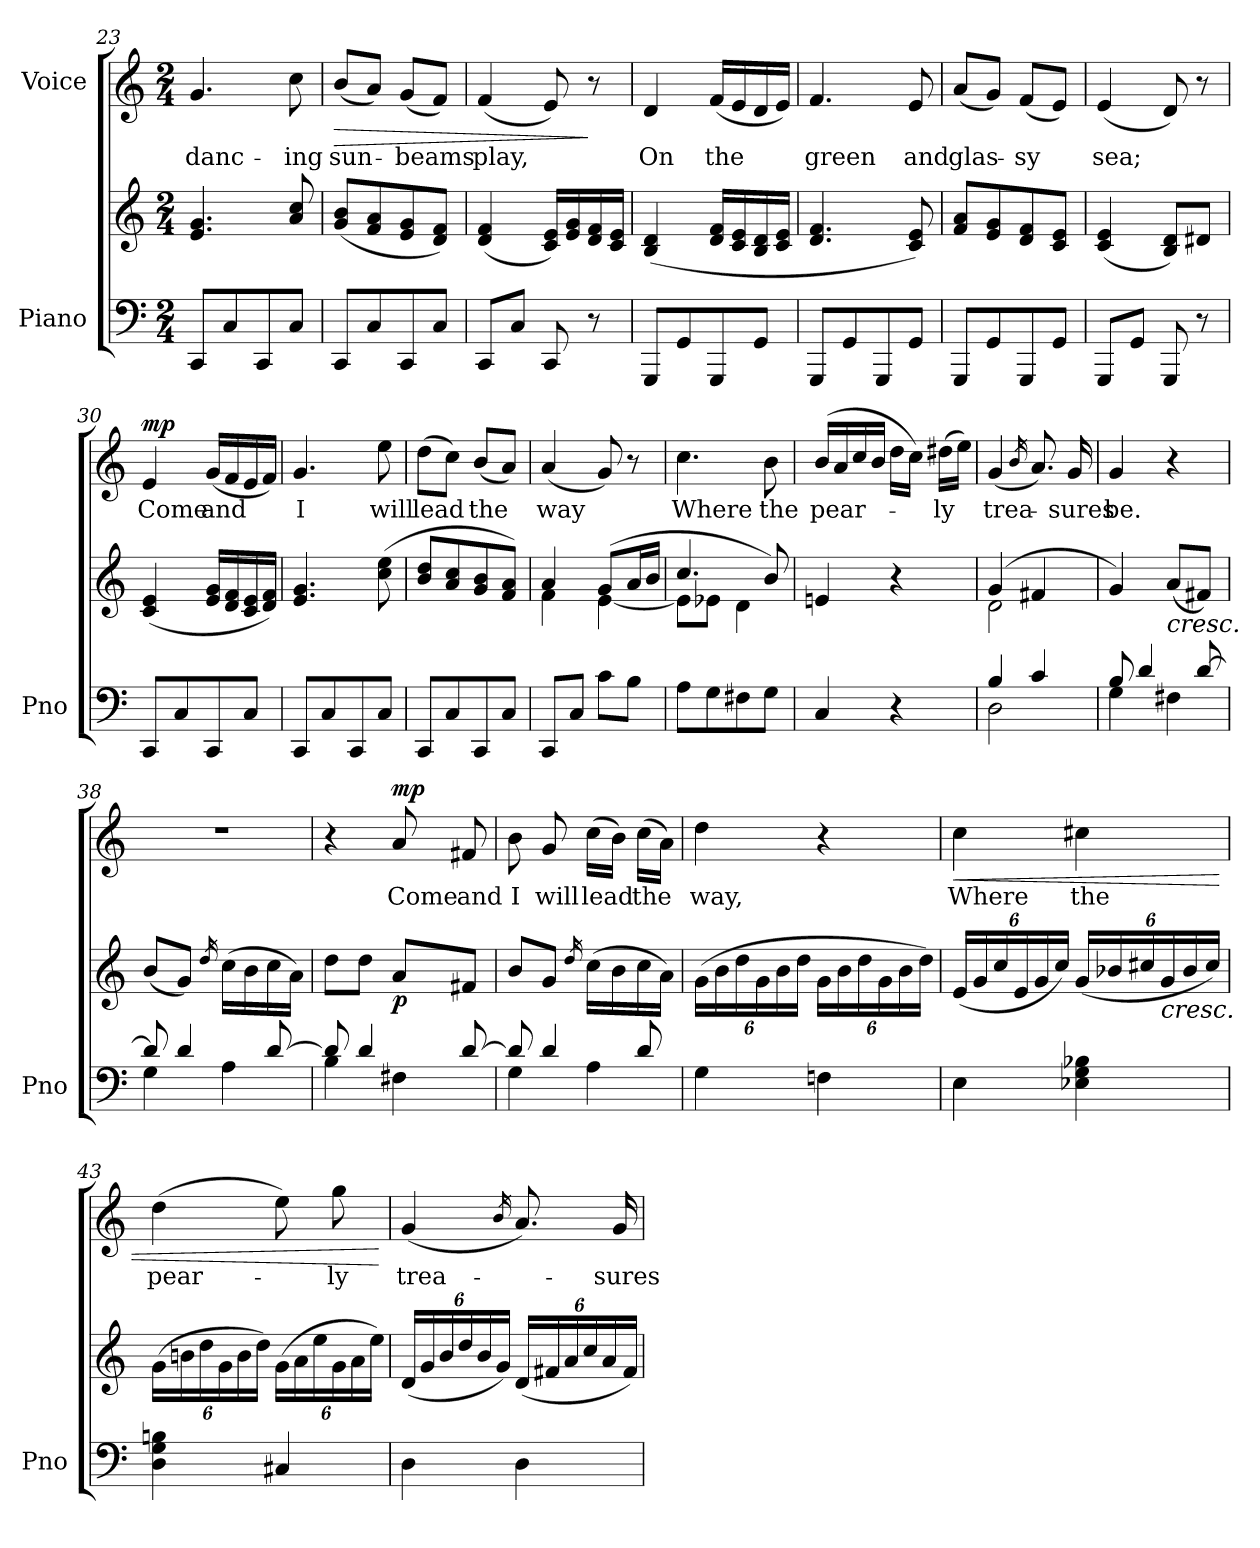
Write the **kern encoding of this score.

**kern	**kern	**dynam	**kern	**text	**dynam
*part2	*part2	*part2	*part1	*part1	*part1
*staff3	*staff2	*staff2/3	*staff1	*staff1	*staff1
*I"Piano	*	*	*I"Voice	*	*
*I'Pno	*	*	*	*	*
*clefF4	*clefG2	*	*clefG2	*	*
*k[]	*k[]	*	*k[]	*	*
*M2/4	*M2/4	*	*M2/4	*	*
=23	=23	=23	=23	=23	=23
!	!	!	!	!LO:LY:b	!
8CC/L	4.e/ 4.g/	.	4.g/	danc-	.
8C/	.	.	.	.	.
8CC/	.	.	.	.	.
!	!	!	!	!LO:LY:b	!
8C/J	8a/ 8cc/	.	8cc\	-ing	.
!!LO:LB:g=z
=24	=24	=24	=24	=24	=24
!	!	!	!	!LO:LY:b	!LO:HP:b
8CC/L	(<8g/ 8b/L	.	(<8b/L	sun-	>
8C/	8f/ 8a/	.	8a/J)	.	.
!	!	!	!	!LO:LY:b	!
8CC/	8e/ 8g/	.	(<8g/L	-beams	.
8C/J	8d/ 8f/J)	.	8f/J)	.	.
=25	=25	=25	=25	=25	=25
!	!	!	!	!LO:LY:b	!
8CC/L	(<4d/ 4f/	.	(<4f/	play,	.
8C/J	.	.	.	.	.
8CC/	16c/ 16e/LL)	.	8e/)	.	.
.	16e/ 16g/	.	.	.	.
8r	16d/ 16f/	.	8r	.	]
.	16c/ 16e/JJ	.	.	.	.
=26	=26	=26	=26	=26	=26
!	!	!	!	!LO:LY:b	!
8GGG/L	(<4B/ 4d/	.	4d/	On	.
8GG/	.	.	.	.	.
!	!	!	!	!LO:LY:b	!
8GGG/	16d/ 16f/LL	.	(<16f/LL	the	.
.	16c/ 16e/	.	16e/	.	.
8GG/J	16B/ 16d/	.	16d/	.	.
.	16c/ 16e/JJ	.	16e/JJ)	.	.
=27	=27	=27	=27	=27	=27
!	!	!	!	!LO:LY:b	!
8GGG/L	4.d/ 4.f/	.	4.f/	green	.
8GG/	.	.	.	.	.
8GGG/	.	.	.	.	.
!	!	!	!	!LO:LY:b	!
8GG/J	8c/ 8e/)	.	8e/	and	.
=28	=28	=28	=28	=28	=28
!	!	!	!	!LO:LY:b	!
8GGG/L	8f/ 8a/L	.	(<8a/L	glas-	.
8GG/	8e/ 8g/	.	8g/J)	.	.
!	!	!	!	!LO:LY:b	!
8GGG/	8d/ 8f/	.	(<8f/L	-sy	.
8GG/J	8c/ 8e/J	.	8e/J)	.	.
!!LO:LB:g=z
=29	=29	=29	=29	=29	=29
!	!	!	!	!LO:LY:b	!
8GGG/L	(<4c/ 4e/	.	(<4e/	sea;	.
8GG/J	.	.	.	.	.
8GGG/	8B/ 8d/L)	.	8d/)	.	.
8r	8d#X/J	.	8r	.	.
=30	=30	=30	=30	=30	=30
!	!	!	!	!LO:LY:b	!LO:DY:a
8CC/L	(<4c/ 4e/	.	4e/	Come	mp
8C/	.	.	.	.	.
!	!	!	!	!LO:LY:b	!
8CC/	16e/ 16g/LL	.	(<16g/LL	and	.
.	16d/ 16f/	.	16f/	.	.
8C/J	16c/ 16e/	.	16e/	.	.
.	16d/ 16f/JJ)	.	16f/JJ)	.	.
=31	=31	=31	=31	=31	=31
!	!	!	!	!LO:LY:b	!
8CC/L	4.e/ 4.g/	.	4.g/	I	.
8C/	.	.	.	.	.
8CC/	.	.	.	.	.
!	!	!	!	!LO:LY:b	!
8C/J	(>8cc\ 8ee\	.	8ee\	will	.
=32	=32	=32	=32	=32	=32
!	!	!	!	!LO:LY:b	!
8CC/L	8b/ 8dd/L	.	(>8dd\L	lead	.
8C/	8a/ 8cc/	.	8cc\J)	.	.
!	!	!	!	!LO:LY:b	!
8CC/	8g/ 8b/	.	(<8b/L	the	.
8C/J	8f/ 8a/J)	.	8a/J)	.	.
=33	=33	=33	=33	=33	=33
*	*^	*	*	*	*
!	!	!	!	!	!LO:LY:b	!
8CC/L	4a/	4f\	.	(<4a/	way	.
8C/J	.	.	.	.	.	.
8c\L	(>8g/L	[4e\	.	8g/)	.	.
8B\J	16a/L	.	.	8r	.	.
.	16b/JJ	.	.	.	.	.
!!LO:LB:g=z
=34	=34	=34	=34	=34	=34	=34
!	!	!	!	!	!LO:LY:b	!
8A\L	4.cc/	8e\L]	.	4.cc\	Where	.
8G\	.	8e-X\J	.	.	.	.
8F#X\	.	4d\	.	.	.	.
!	!	!	!	!	!LO:LY:b	!
8G\J	8b/)	.	.	8b\	the	.
*	*v	*v	*	*	*	*
=35	=35	=35	=35	=35	=35
!	!	!	!	!LO:LY:b	!
4C/	4en/	.	(>16b/LL	pear-	.
.	.	.	16a/	.	.
.	.	.	16cc/	.	.
.	.	.	16b/JJ	.	.
4r	4r	.	16dd\LL	.	.
.	.	.	16cc\JJ)	.	.
!	!	!	!	!LO:LY:b	!
.	.	.	(>16dd#X\LL	-ly	.
.	.	.	16ee\JJ)	.	.
=36	=36	=36	=36	=36	=36
*^	*^	*	*	*	*
!	!	!	!	!	!	!LO:LY:b	!
4B/	2D\	(>4g/	2d\	.	(<4g/	trea-	.
.	.	.	.	.	16qb/	.	.
4c/	.	4f#X/	.	.	8.a/)	.	.
!	!	!	!	!	!	!LO:LY:b	!
.	.	.	.	.	16g/	-sures	.
*	*	*v	*v	*	*	*	*
=37	=37	=37	=37	=37	=37	=37
!	!	!	!	!	!LO:LY:b	!
8B/	4G\	4g/)	.	4g/	be.	.
4d/	.	.	.	.	.	.
!	!	!LO:TX:b:i:t=cresc.	!	!	!	!
.	4F#X\	(<8a/L	.	4r	.	.
[8d/	.	8f#X/J)	.	.	.	.
=38	=38	=38	=38	=38	=38	=38
8d/]	4G\	(<8b/L	.	2r	.	.
4d/	.	8g/J)	.	.	.	.
.	.	16qdd/	.	.	.	.
.	4A\	(>16cc\LL	.	.	.	.
.	.	16b\	.	.	.	.
[8d/	.	16cc\	.	.	.	.
.	.	16a\JJ)	.	.	.	.
!!LO:PB:g=z
=39	=39	=39	=39	=39	=39	=39
8d/]	4B\	8dd\L	.	4r	.	.
4d/	.	8dd\J	.	.	.	.
!	!	!	!LO:DY:b	!	!LO:LY:b	!LO:DY:a
.	4F#X\	8a/L	p	8a/	Come	mp
!	!	!	!	!	!LO:LY:b	!
[8d/	.	8f#X/J	.	8f#X/	and	.
=40	=40	=40	=40	=40	=40	=40
!	!	!	!	!	!LO:LY:b	!
8d/]	4G\	8b/L	.	8b\	I	.
!	!	!	!	!	!LO:LY:b	!
4d/	.	8g/J	.	8g/	will	.
.	.	16qdd/	.	.	.	.
!	!	!	!	!	!LO:LY:b	!
.	4A\	(>16cc\LL	.	(>16cc\LL	lead	.
.	.	16b\	.	16b\JJ)	.	.
!	!	!	!	!	!LO:LY:b	!
8d/	.	16cc\	.	(>16cc\LL	the	.
.	.	16a\JJ)	.	16a\JJ)	.	.
*v	*v	*	*	*	*	*
=41	=41	=41	=41	=41	=41
*	*Xbrackettup	*	*	*	*
!	!	!	!	!LO:LY:b	!
4G\	(>24g\LL	.	4dd\	way,	.
.	24b\	.	.	.	.
.	24dd\	.	.	.	.
.	24g\	.	.	.	.
.	24b\	.	.	.	.
.	24dd\JJ	.	.	.	.
4Fn\	24g\LL	.	4r	.	.
.	24b\	.	.	.	.
.	24dd\	.	.	.	.
.	24g\	.	.	.	.
.	24b\	.	.	.	.
.	24dd\JJ)	.	.	.	.
=42	=42	=42	=42	=42	=42
!	!	!	!	!LO:LY:b	!LO:HP:b
4E\	(<24e/LL	.	4cc\	Where	<
.	24g/	.	.	.	.
.	24cc/	.	.	.	.
.	24e/	.	.	.	.
.	24g/	.	.	.	.
.	24cc/JJ)	.	.	.	.
!	!	!	!	!LO:LY:b	!
4E-X\ 4G\ 4B-X\	(<24g/LL	.	4cc#X\	the	.
.	24b-X/	.	.	.	.
.	24cc#X/	.	.	.	.
!	!LO:TX:b:i:t=cresc.	!	!	!	!
.	24g/	.	.	.	.
.	24b-/	.	.	.	.
.	24cc#/JJ)	.	.	.	.
!!LO:LB:g=z
=43	=43	=43	=43	=43	=43
!	!	!	!	!LO:LY:b	!
4D\ 4G\ 4Bn\	(>24g\LL	.	(>4dd\	pear-	.
.	24bn\	.	.	.	.
.	24dd\	.	.	.	.
.	24g\	.	.	.	.
.	24b\	.	.	.	.
.	24dd\JJ)	.	.	.	.
4C#X/	(>24g\LL	.	8ee\)	.	.
.	24a\	.	.	.	.
.	24ee\	.	.	.	.
!	!	!	!	!LO:LY:b	!
.	24g\	.	8gg\	-ly	.
.	24a\	.	.	.	.
.	24ee\JJ)	.	.	.	.
.	.	.	.	.	[
=44	=44	=44	=44	=44	=44
!	!	!	!	!LO:LY:b	!
4D\	(<24d/LL	.	(<4g/	trea-	.
.	24g/	.	.	.	.
.	24b/	.	.	.	.
.	24dd/	.	.	.	.
.	24b/	.	.	.	.
.	24g/JJ)	.	.	.	.
.	.	.	16qb/	.	.
4D\	(<24d/LL	.	8.a/)	.	.
.	24f#X/	.	.	.	.
.	24a/	.	.	.	.
.	24cc/	.	.	.	.
.	24a/	.	.	.	.
!	!	!	!	!LO:LY:b	!
.	.	.	16g/	-sures	.
.	24f#/JJ)	.	.	.	.
=	=	=	=	=	=
*-	*-	*-	*-	*-	*-
